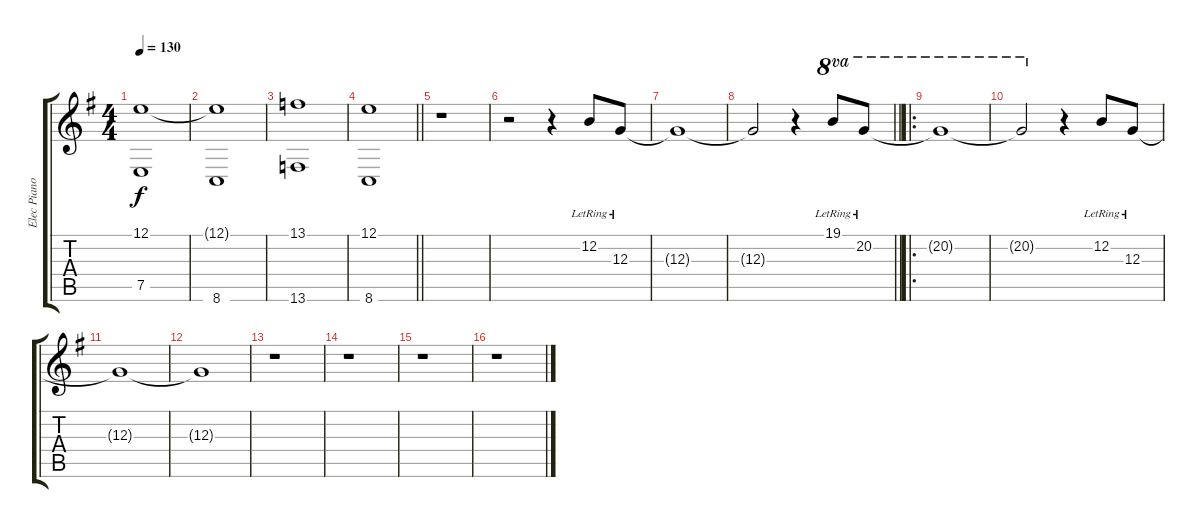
\track ("Elec Piano" "Elec Piano") {instrument electricpiano1}
\staff {score tabs}
\tuning (E4 B3 G3 D3 A2 E2) {hide}
\ts (4 4)
\tempo 130
\clef g2
\ks g
(12.1 7.5).1{dy f} |
(12.1{t} 8.6).1 |
(13.1 13.6).1 |
\barLineRight lightlight
(12.1 8.6).1 |
r.1 |
r.2 r.4 12.2{lr}.8 12.3{lr}.8 |
12.3{t}.1 |
\barLineRight lightlight
12.3{t}.2 r.4 19.1{lr}.8{ot 8va} 20.2{lr}.8{ot 8va} |
\ro
20.2{t}.1{ot 8va} |
20.2{t}.2{ot 8va} r.4 12.2{lr}.8 12.3{lr}.8 |
12.3{t}.1 |
12.3{t}.1 |
r.1 |
r.1 |
r.1 |
r.1
